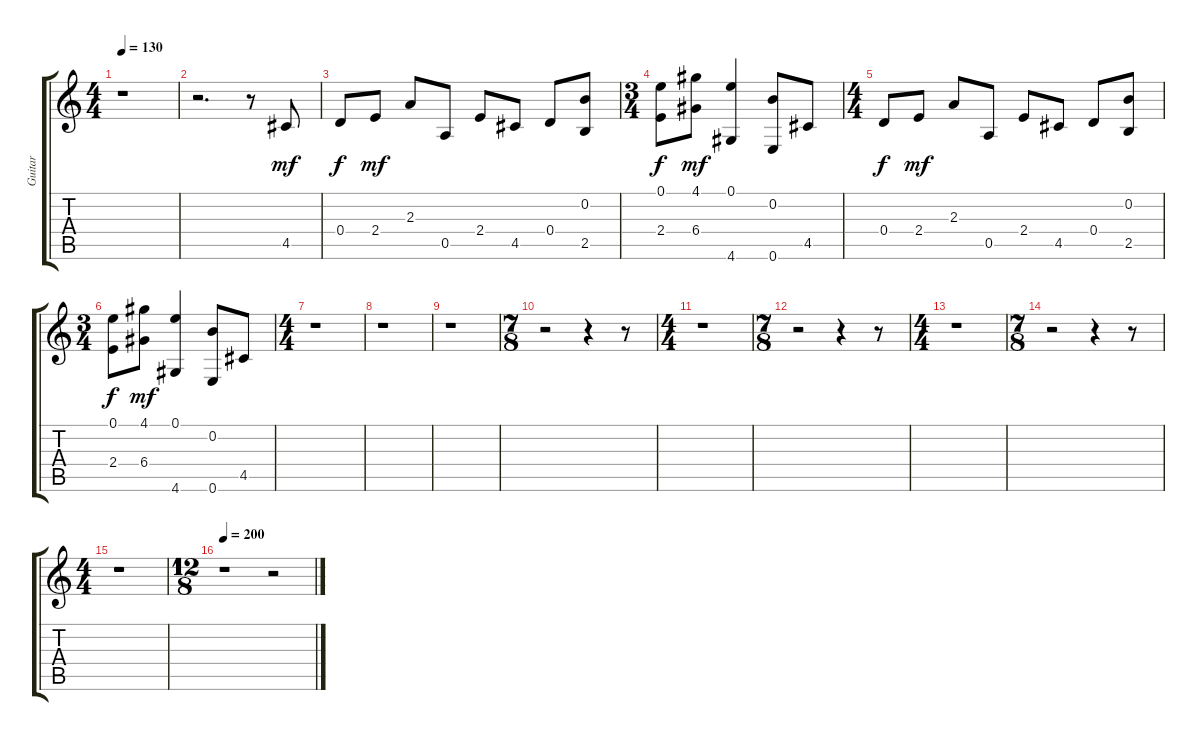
\track ("Guitar" "Guitar") {instrument electricguitarclean}
\staff {score tabs}
\tuning (E4 B3 G3 D3 A2 E2) {hide}
\ts (4 4)
\tempo 130
\clef g2
\ks c
r.1{dy f} |
r.2{d} r.8 4.5.8{dy mf} |
0.4.8{dy f} 2.4.8{dy mf} 2.3.8 0.5.8 2.4.8 4.5.8 0.4.8 (0.2 2.5).8 |
\ts (3 4)
(0.1 2.4).8{dy f} (4.1 6.4).8{dy mf} (0.1 4.6).4 (0.2 0.6).8 4.5.8 |
\ts (4 4)
0.4.8{dy f} 2.4.8{dy mf} 2.3.8 0.5.8 2.4.8 4.5.8 0.4.8 (0.2 2.5).8 |
\ts (3 4)
(0.1 2.4).8{dy f} (4.1 6.4).8{dy mf} (0.1 4.6).4 (0.2 0.6).8 4.5.8 |
\ts (4 4)
r.1 |
r.1 |
r.1 |
\ts (7 8)
r.2 r.4 r.8 |
\ts (4 4)
r.1 |
\ts (7 8)
r.2 r.4 r.8 |
\ts (4 4)
r.1 |
\ts (7 8)
r.2 r.4 r.8 |
\ts (4 4)
r.1 |
\ts (12 8)
\tempo 200
r.1 r.2
